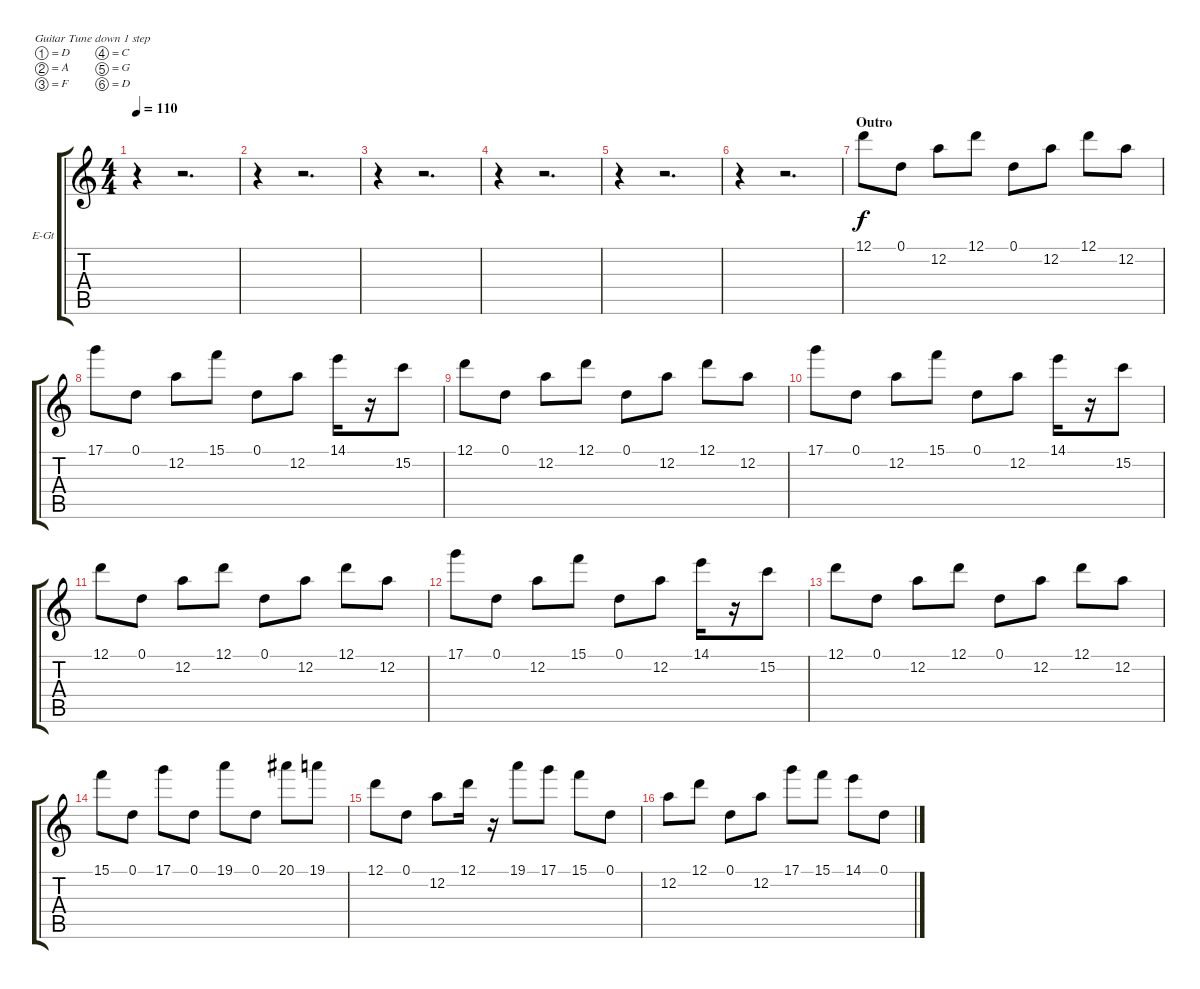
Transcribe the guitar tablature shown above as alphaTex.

\bracketExtendMode groupsimilarinstruments
\firstSystemTrackNameOrientation horizontal
\otherSystemsTrackNameOrientation horizontal
\track ("Guitar - Lead" "E-Gt") {instrument overdrivenguitar}
\staff {score tabs}
\tuning (D4 A3 F3 C3 G2 D2)
\ts (4 4)
\tempo 110
\clef g2
\ks c
r.4{dy f} r.2{d} |
r.4 r.2{d} |
r.4 r.2{d} |
r.4 r.2{d} |
r.4 r.2{d} |
r.4 r.2{d} |
\section ("" "Outro")
12.1.8 0.1.8 12.2.8 12.1.8 0.1.8 12.2.8 12.1.8 12.2.8 |
17.1.8 0.1.8 12.2.8 15.1.8 0.1.8 12.2.8 14.1.16 r.16 15.2.8 |
12.1.8 0.1.8 12.2.8 12.1.8 0.1.8 12.2.8 12.1.8 12.2.8 |
17.1.8 0.1.8 12.2.8 15.1.8 0.1.8 12.2.8 14.1.16 r.16 15.2.8 |
12.1.8 0.1.8 12.2.8 12.1.8 0.1.8 12.2.8 12.1.8 12.2.8 |
17.1.8 0.1.8 12.2.8 15.1.8 0.1.8 12.2.8 14.1.16 r.16 15.2.8 |
12.1.8 0.1.8 12.2.8 12.1.8 0.1.8 12.2.8 12.1.8 12.2.8 |
15.1.8 0.1.8 17.1.8 0.1.8 19.1.8 0.1.8 20.1.8 19.1.8 |
12.1.8 0.1.8 12.2.8 12.1.16 r.16 19.1.8 17.1.8 15.1.8 0.1.8 |
12.2.8 12.1.8 0.1.8 12.2.8 17.1.8 15.1.8 14.1.8 0.1.8
